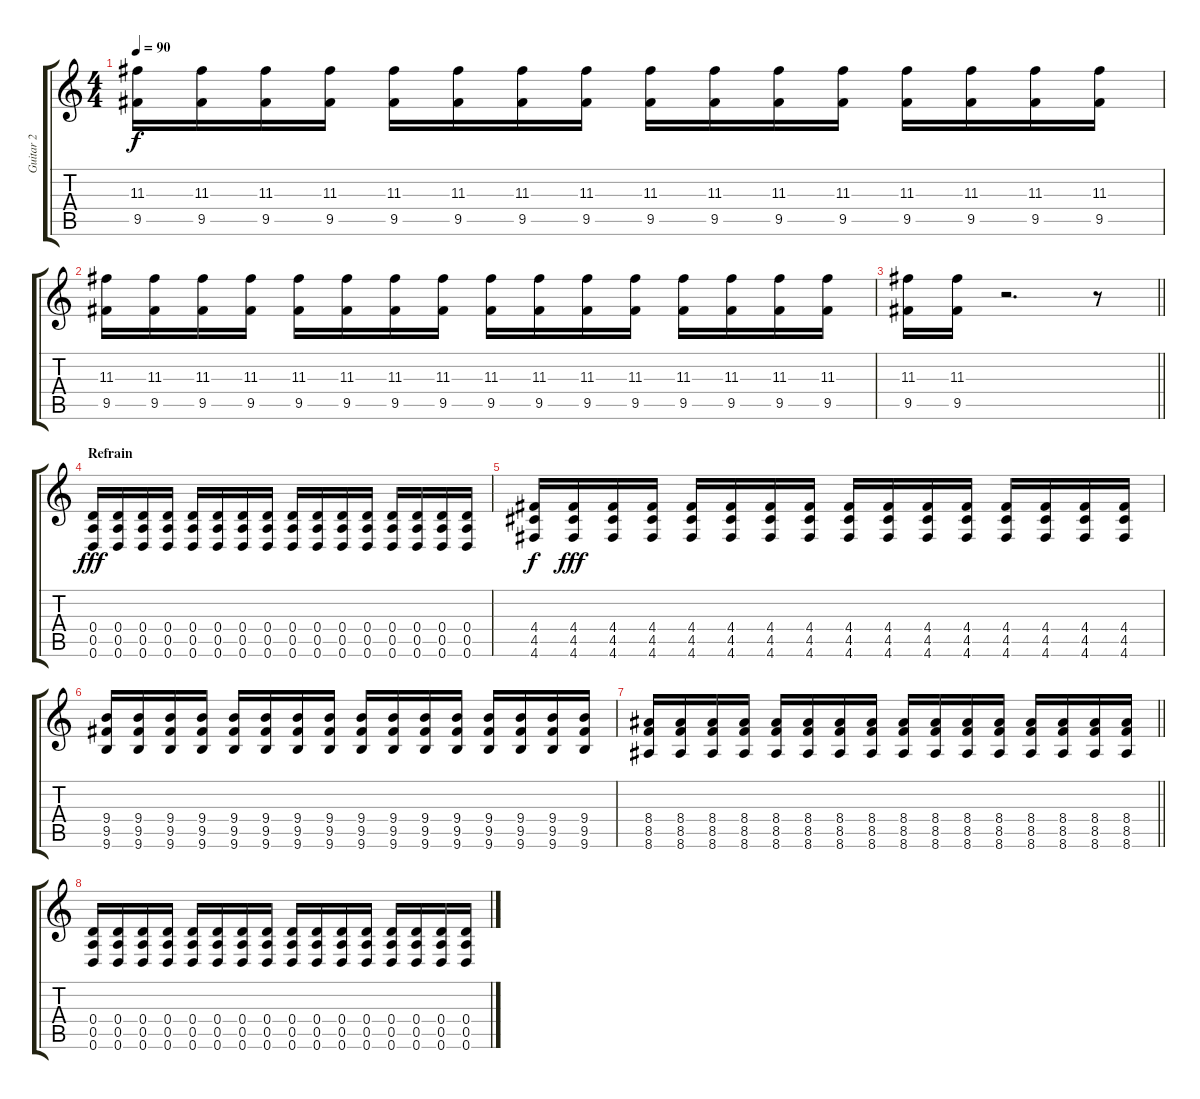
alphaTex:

\track ("Guitar 2" "Guitar 2") {instrument distortionguitar}
\staff {score tabs}
\tuning (E4 B3 G3 D3 A2 D2) {hide}
\ts (4 4)
\tempo 90
\clef g2
\ks c
(11.3 9.5).16{dy f} (11.3 9.5).16 (11.3 9.5).16 (11.3 9.5).16 (11.3 9.5).16 (11.3 9.5).16 (11.3 9.5).16 (11.3 9.5).16 (11.3 9.5).16 (11.3 9.5).16 (11.3 9.5).16 (11.3 9.5).16 (11.3 9.5).16 (11.3 9.5).16 (11.3 9.5).16 (11.3 9.5).16 |
(11.3 9.5).16 (11.3 9.5).16 (11.3 9.5).16 (11.3 9.5).16 (11.3 9.5).16 (11.3 9.5).16 (11.3 9.5).16 (11.3 9.5).16 (11.3 9.5).16 (11.3 9.5).16 (11.3 9.5).16 (11.3 9.5).16 (11.3 9.5).16 (11.3 9.5).16 (11.3 9.5).16 (11.3 9.5).16 |
\barLineRight lightlight
(11.3 9.5).16 (11.3 9.5).16 r.2{d} r.8 |
\section ("" "Refrain")
(0.4 0.5 0.6).16{dy fff} (0.4 0.5 0.6).16 (0.4 0.5 0.6).16 (0.4 0.5 0.6).16 (0.4 0.5 0.6).16 (0.4 0.5 0.6).16 (0.4 0.5 0.6).16 (0.4 0.5 0.6).16 (0.4 0.5 0.6).16 (0.4 0.5 0.6).16 (0.4 0.5 0.6).16 (0.4 0.5 0.6).16 (0.4 0.5 0.6).16 (0.4 0.5 0.6).16 (0.4 0.5 0.6).16 (0.4 0.5 0.6).16 |
(4.4 4.5 4.6).16{dy f} (4.4 4.5 4.6).16{dy fff} (4.4 4.5 4.6).16 (4.4 4.5 4.6).16 (4.4 4.5 4.6).16 (4.4 4.5 4.6).16 (4.4 4.5 4.6).16 (4.4 4.5 4.6).16 (4.4 4.5 4.6).16 (4.4 4.5 4.6).16 (4.4 4.5 4.6).16 (4.4 4.5 4.6).16 (4.4 4.5 4.6).16 (4.4 4.5 4.6).16 (4.4 4.5 4.6).16 (4.4 4.5 4.6).16 |
(9.4 9.5 9.6).16 (9.4 9.5 9.6).16 (9.4 9.5 9.6).16 (9.4 9.5 9.6).16 (9.4 9.5 9.6).16 (9.4 9.5 9.6).16 (9.4 9.5 9.6).16 (9.4 9.5 9.6).16 (9.4 9.5 9.6).16 (9.4 9.5 9.6).16 (9.4 9.5 9.6).16 (9.4 9.5 9.6).16 (9.4 9.5 9.6).16 (9.4 9.5 9.6).16 (9.4 9.5 9.6).16 (9.4 9.5 9.6).16 |
\barLineRight lightlight
(8.4 8.5 8.6).16 (8.4 8.5 8.6).16 (8.4 8.5 8.6).16 (8.4 8.5 8.6).16 (8.4 8.5 8.6).16 (8.4 8.5 8.6).16 (8.4 8.5 8.6).16 (8.4 8.5 8.6).16 (8.4 8.5 8.6).16 (8.4 8.5 8.6).16 (8.4 8.5 8.6).16 (8.4 8.5 8.6).16 (8.4 8.5 8.6).16 (8.4 8.5 8.6).16 (8.4 8.5 8.6).16 (8.4 8.5 8.6).16 |
(0.4 0.5 0.6).16 (0.4 0.5 0.6).16 (0.4 0.5 0.6).16 (0.4 0.5 0.6).16 (0.4 0.5 0.6).16 (0.4 0.5 0.6).16 (0.4 0.5 0.6).16 (0.4 0.5 0.6).16 (0.4 0.5 0.6).16 (0.4 0.5 0.6).16 (0.4 0.5 0.6).16 (0.4 0.5 0.6).16 (0.4 0.5 0.6).16 (0.4 0.5 0.6).16 (0.4 0.5 0.6).16 (0.4 0.5 0.6).16
